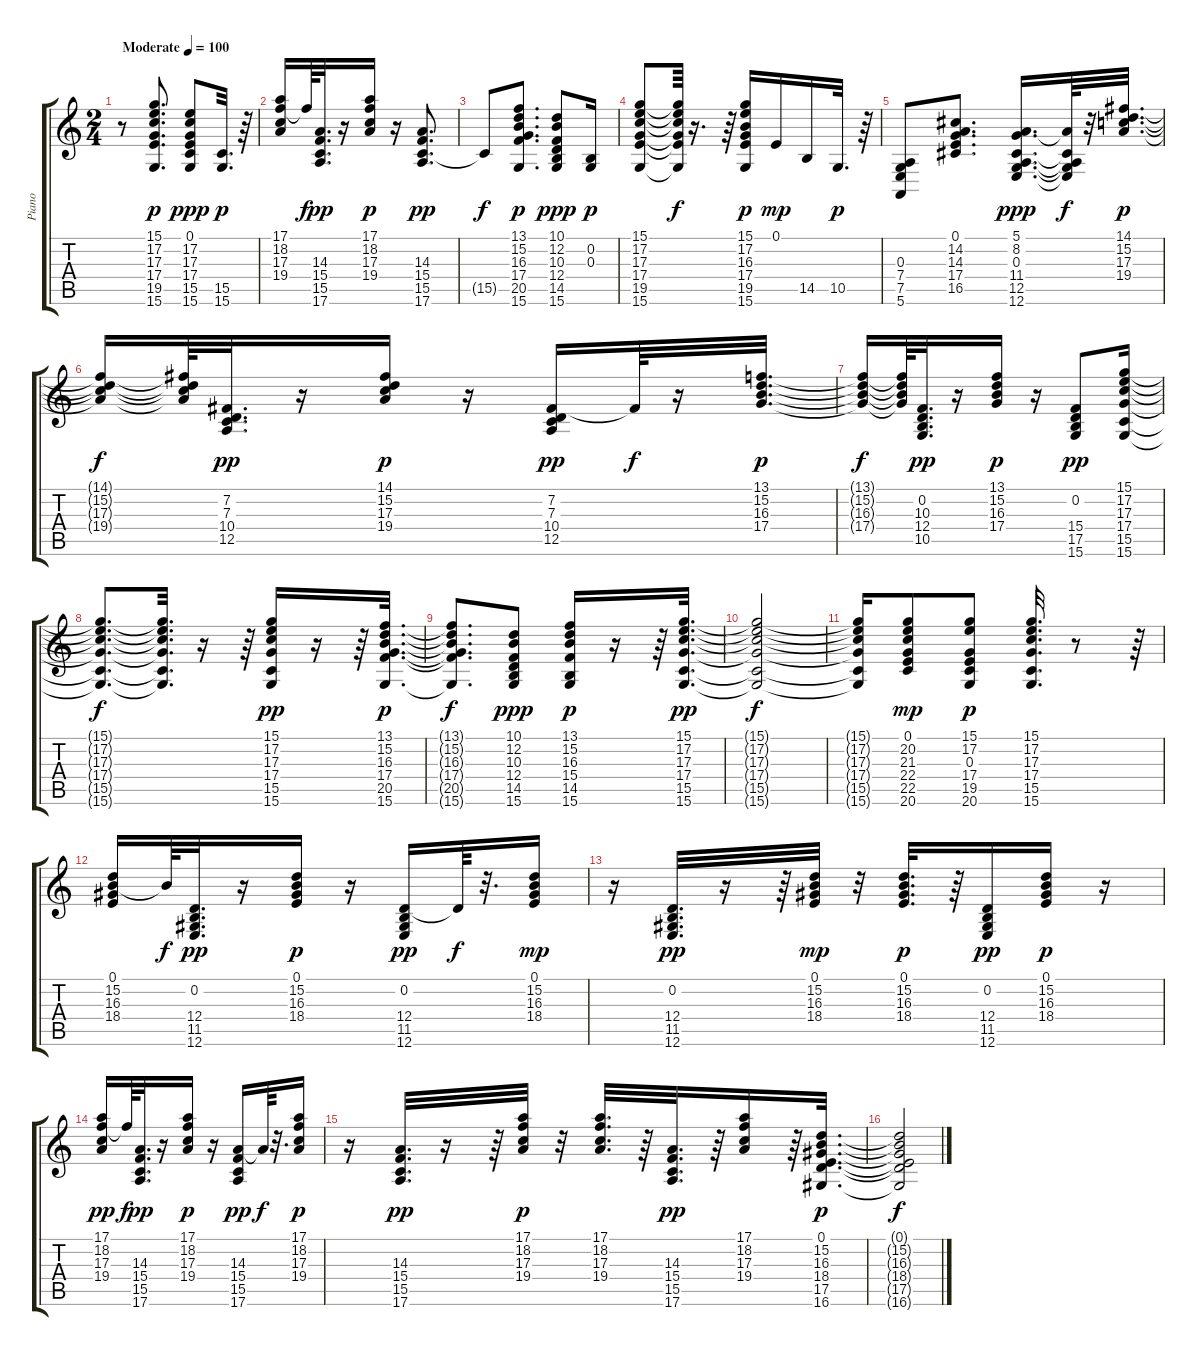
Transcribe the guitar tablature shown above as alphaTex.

\track ("Piano" "Piano") {instrument acousticgrandpiano}
\staff {score tabs}
\tuning (E4 B3 G3 D3 A2 E2) {hide}
\ts (2 4)
\tempo (100 "Moderate")
\clef g2
\ks c
r.8{dy p instrument acousticgrandpiano} (15.1 17.2 17.3 17.4 19.5 15.6).8{d} (0.1 17.2 17.3 17.4 15.5 15.6).8{dy ppp} (15.5 15.6).32{d dy p} r.64 |
(17.1 18.2 17.3 19.4).16 18.2{t}.64{dy f} (14.3 15.4 15.5 17.6).32{d dy pp} r.16 (17.1 18.2 17.3 19.4).16{dy p} r.16 (14.3 15.4 15.5 17.6).8{d dy pp} |
15.5{t}.8{dy f} (13.1 15.2 16.3 17.4 20.5 15.6).8{d dy p} (10.1 12.2 10.3 12.4 14.5 15.6).8{dy ppp} (0.2 0.3).16{dy p} |
(15.1 17.2 17.3 17.4 19.5 15.6).8 (15.1{t} 17.2{t} 17.3{t} 17.4{t} 19.5{t} 15.6{t}).64{dy f} r.16{d} r.64 (15.1 17.2 16.3 17.4 19.5 15.6).16{dy p} 0.1.16{dy mp} 14.5.16 10.5.32{d dy p} r.64 |
(0.3 7.4 7.5 5.6).8 (0.1 14.2 14.3 17.4 16.5).8{d} (5.1 8.2 0.3 11.4 12.5 12.6).16{d dy ppp} (5.1{t} 0.3{t} 11.4{t} 12.5{t} 12.6{t}).64{dy f} r.32 (14.1 15.2 17.3 19.4).32{d dy p} |
(14.1{t} 15.2{t} 17.3{t} 19.4{t}).16{dy f} (14.1{t} 15.2{t} 17.3{t} 19.4{t}).64 (7.2 7.3 10.4 12.5).32{d dy pp} r.16 (14.1 15.2 17.3 19.4).16{dy p} r.16 (7.2 7.3 10.4 12.5).16{dy pp} 7.2{t}.64{dy f} r.16 (13.1 15.2 16.3 17.4).32{d dy p} |
(13.1{t} 15.2{t} 16.3{t} 17.4{t}).16{dy f} (13.1{t} 15.2{t} 16.3{t} 17.4{t}).64 (0.2 10.3 12.4 10.5).32{d dy pp} r.16 (13.1 15.2 16.3 17.4).16{dy p} r.16 (0.2 15.4 17.5 15.6).8{dy pp} (15.1 17.2 17.3 17.4 15.5 15.6).16 |
(15.1{t} 17.2{t} 17.3{t} 17.4{t} 15.5{t} 15.6{t}).8{d dy f} (15.1{t} 17.2{t} 17.3{t} 17.4{t} 15.5{t} 15.6{t}).32{d} r.16 r.64 (15.1 17.2 17.3 17.4 15.5 15.6).16{dy pp} r.16 r.64 (13.1 15.2 16.3 17.4 20.5 15.6).32{d dy p} |
(13.1{t} 15.2{t} 16.3{t} 17.4{t} 20.5{t} 15.6{t}).8{d dy f} (10.1 12.2 10.3 12.4 14.5 15.6).8{dy ppp} (13.1 15.2 16.3 15.4 14.5 15.6).16{dy p} r.16 r.64 (15.1 17.2 17.3 17.4 15.5 15.6).32{d dy pp} |
(15.1{t} 17.2{t} 17.3{t} 17.4{t} 15.5{t} 15.6{t}).2{dy f} |
(15.1{t} 17.2{t} 17.3{t} 17.4{t} 15.5{t} 15.6{t}).16 (0.1 20.2 21.3 22.4 22.5 20.6).8{dy mp} (15.1 17.2 0.3 17.4 19.5 20.6).8{dy p} (15.1 17.2 17.3 17.4 15.5 15.6).32{d} r.8 r.64 |
(0.1 15.2 16.3 18.4).16 16.3{t}.64{dy f} (0.2 12.4 11.5 12.6).32{d dy pp} r.16 (0.1 15.2 16.3 18.4).16{dy p} r.16 (0.2 12.4 11.5 12.6).16{dy pp} 12.4{t}.64{dy f} r.32{d} (0.1 15.2 16.3 18.4).16{dy mp} |
r.16 (0.2 12.4 11.5 12.6).32{d dy pp} r.16 r.64 (0.1 15.2 16.3 18.4).32{dy mp} r.32 (0.1 15.2 16.3 18.4).32{d dy p} r.64 (0.2 12.4 11.5 12.6).16{dy pp} (0.1 15.2 16.3 18.4).16{dy p} r.16 |
(17.1 18.2 17.3 19.4).16{dy pp} 18.2{t}.64{dy f} (14.3 15.4 15.5 17.6).32{d dy pp} r.16 (17.1 18.2 17.3 19.4).16{dy p} r.16 (14.3 15.4 15.5 17.6).16{dy pp} 14.3{t}.64{dy f} r.32{d} (17.1 18.2 17.3 19.4).16{dy p} |
r.16 (14.3 15.4 15.5 17.6).32{d dy pp} r.16 r.64 (17.1 18.2 17.3 19.4).32{dy p} r.32 (17.1 18.2 17.3 19.4).32{d} r.64 (14.3 15.4 15.5 17.6).32{d dy pp} r.64 (17.1 18.2 17.3 19.4).16 r.64 (0.1 15.2 16.3 18.4 17.5 16.6).32{d dy p} |
(0.1{t} 15.2{t} 16.3{t} 18.4{t} 17.5{t} 16.6{t}).2{dy f}
